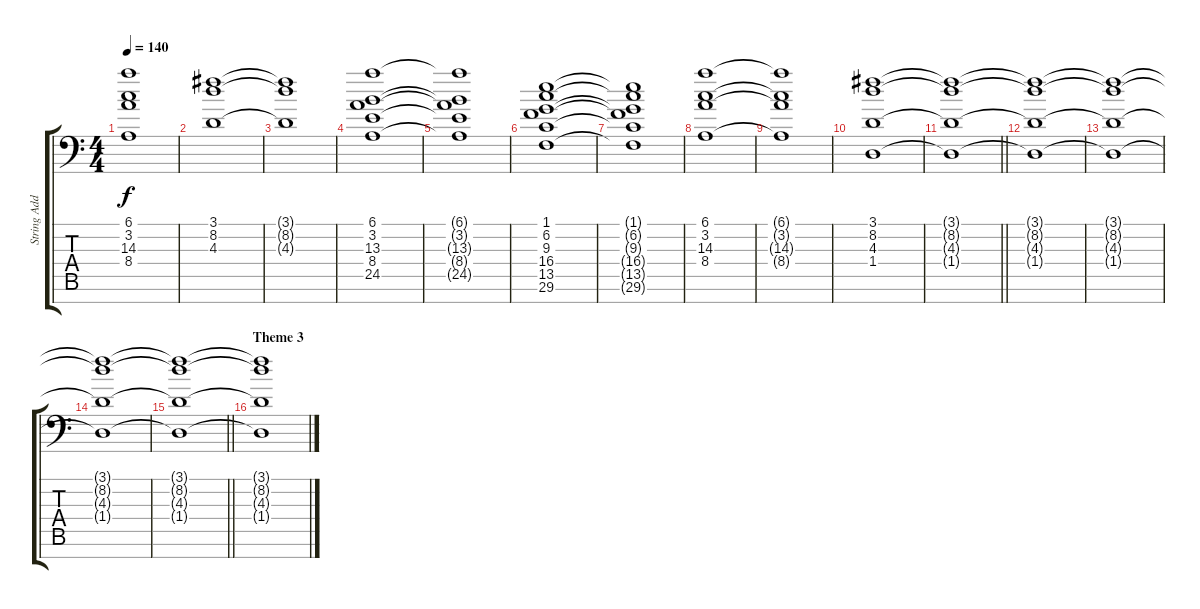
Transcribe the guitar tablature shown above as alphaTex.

\track ("String Additional" "String Add") {instrument stringensemble1}
\staff {score tabs}
\tuning (Eb5 Gb4 Bb3 Db3 E2 G1 C1) {hide}
\ts (4 4)
\tempo 140
\clef f4
\ks c
(6.1{t} 3.2{t} 14.3{t} 8.4{t}).1{dy f} |
(3.1 8.2 4.3).1{volume 8} |
(3.1{t} 8.2{t} 4.3{t}).1 |
(6.1 3.2 13.3 8.4 24.5).1 |
(6.1{t} 3.2{t} 13.3{t} 8.4{t} 24.5{t}).1 |
(1.1 6.2 9.3 16.4 13.5 29.6).1{volume 9} |
(1.1{t} 6.2{t} 9.3{t} 16.4{t} 13.5{t} 29.6{t}).1 |
(6.1 3.2 14.3 8.4).1 |
(6.1{t} 3.2{t} 14.3{t} 8.4{t}).1 |
(3.1 8.2 4.3 1.4).1 |
\barLineRight lightlight
(3.1{t} 8.2{t} 4.3{t} 1.4{t}).1 |
(3.1{t} 8.2{t} 4.3{t} 1.4{t}).1 |
(3.1{t} 8.2{t} 4.3{t} 1.4{t}).1{volume 0} |
(3.1{t} 8.2{t} 4.3{t} 1.4{t}).1 |
\barLineRight lightlight
(3.1{t} 8.2{t} 4.3{t} 1.4{t}).1 |
\section ("" "Theme 3")
(3.1{t} 8.2{t} 4.3{t} 1.4{t}).1
